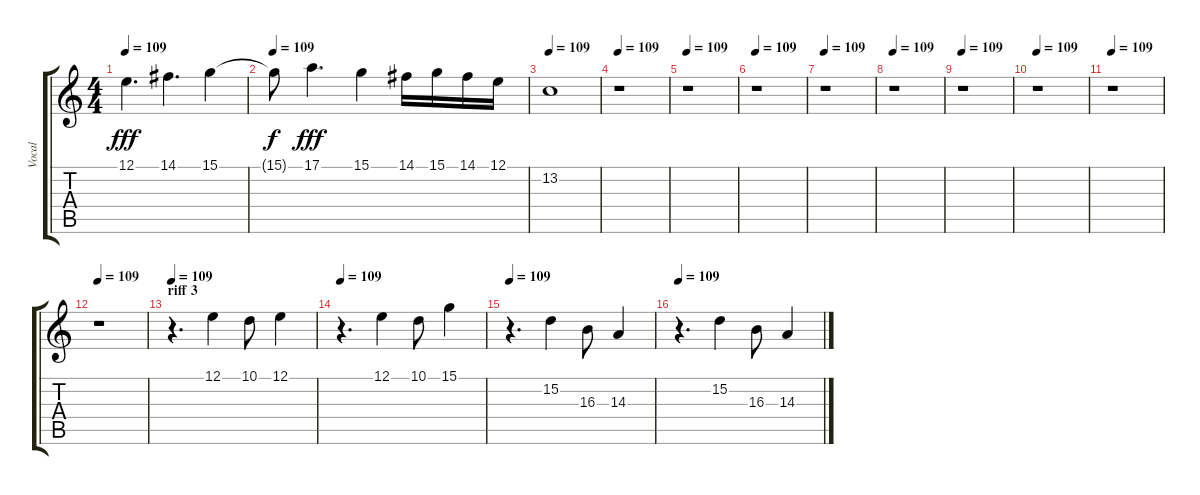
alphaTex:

\track ("Vocal" "Vocal") {instrument choiraahs}
\staff {score tabs}
\tuning (E4 B3 G3 D3 A2 E2) {hide}
\ts (4 4)
\tempo 109
\clef g2
\ks c
12.1.4{d dy fff} 14.1.4{d} 15.1.4 |
\tempo 109
15.1{t}.8{dy f} 17.1.4{d dy fff} 15.1.4 14.1.16 15.1.16 14.1.16 12.1.16 |
\tempo 109
13.2.1 |
\tempo 109
r.1 |
\tempo 109
r.1 |
\tempo 109
r.1 |
\tempo 109
r.1 |
\tempo 109
r.1 |
\tempo 109
r.1 |
\tempo 109
r.1 |
\tempo 109
r.1 |
\tempo 109
r.1 |
\section ("" "riff 3")
\tempo 109
r.4{d} 12.1.4 10.1.8 12.1.4 |
\tempo 109
r.4{d} 12.1.4 10.1.8 15.1.4 |
\tempo 109
r.4{d} 15.2.4 16.3.8 14.3.4 |
\tempo 109
r.4{d} 15.2.4 16.3.8 14.3.4
